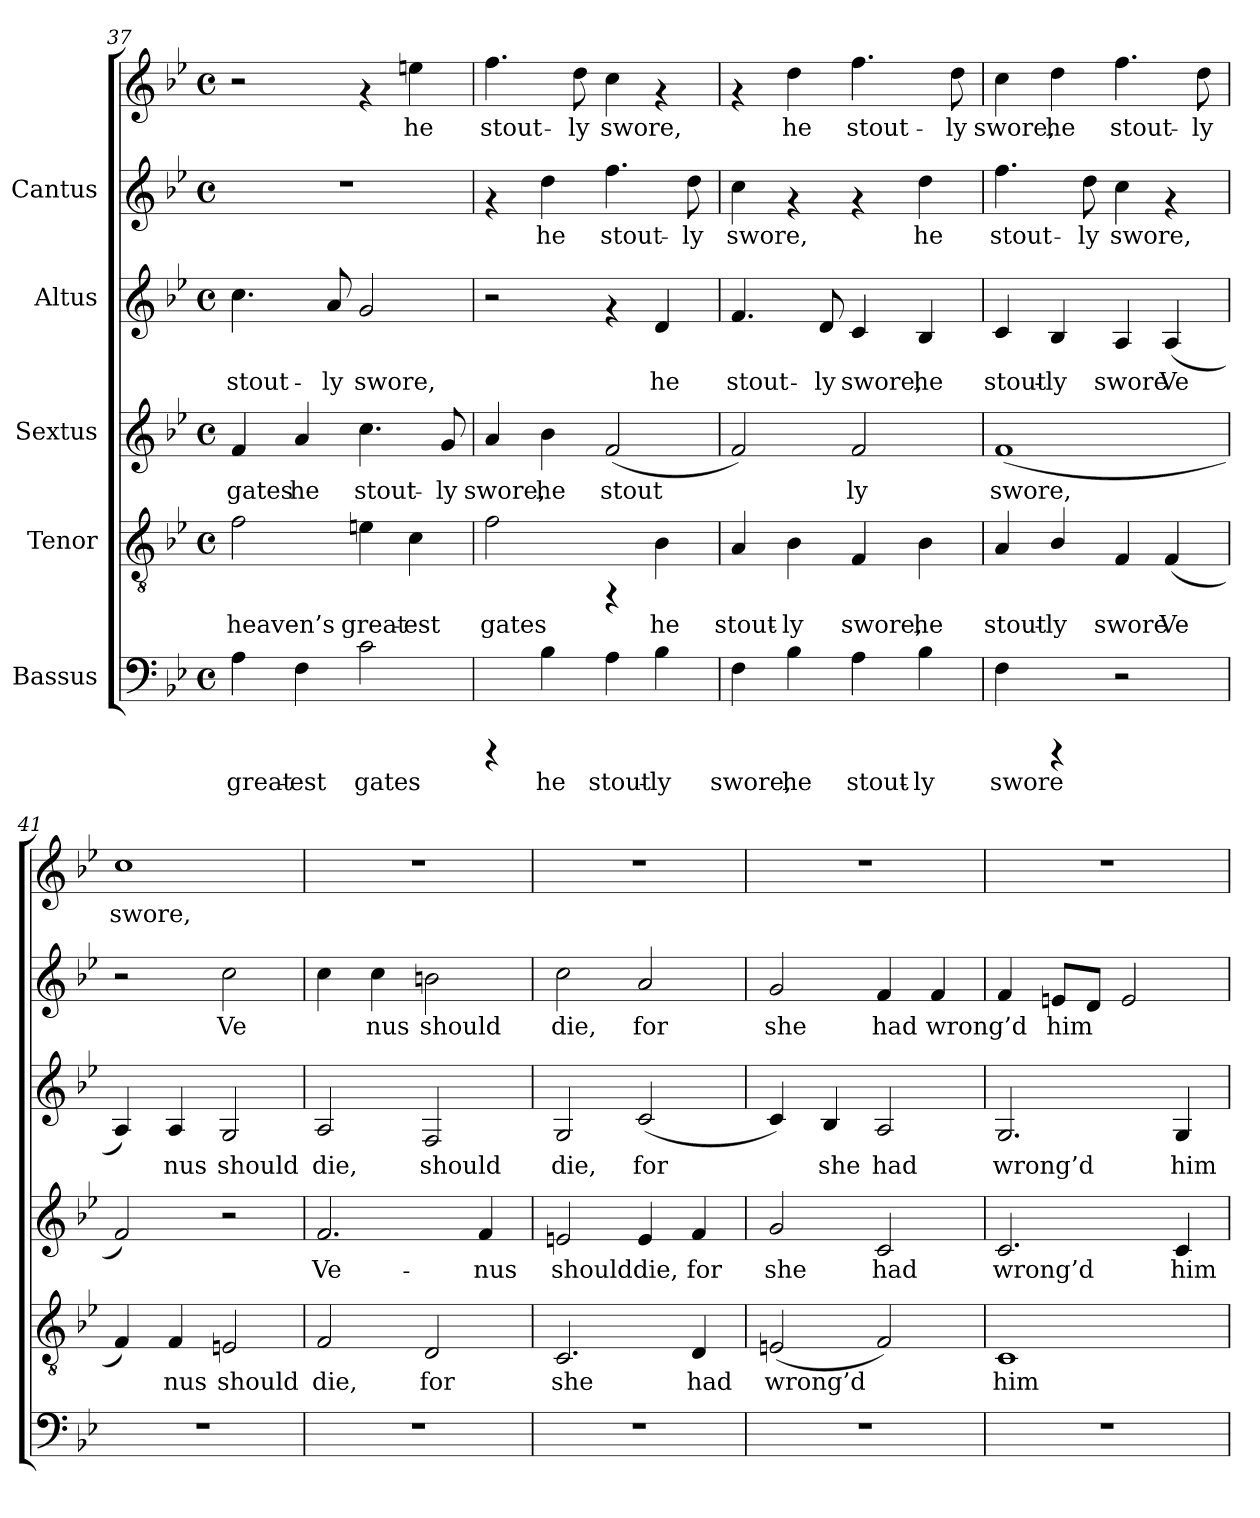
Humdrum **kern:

**kern	**text	**kern	**text	**kern	**text	**kern	**text	**kern	**text	**kern	**text
*part5	*part5	*part4	*part4	*part3	*part3	*part2	*part2	*part1	*part1	*part1	*part1
*staff6	*staff6	*staff5	*staff5	*staff4	*staff4	*staff3	*staff3	*staff2	*staff2	*staff1	*staff1
*I"Bassus	*	*I"Tenor	*	*I"Sextus	*	*I"Altus	*	*I"Cantus	*	*	*
*clefF4	*	*clefGv2	*	*clefG2	*	*clefG2	*	*clefG2	*	*clefG2	*
*k[b-e-]	*	*k[b-e-]	*	*k[b-e-]	*	*k[b-e-]	*	*k[b-e-]	*	*k[b-e-]	*
*B-:	*	*B-:	*	*B-:	*	*B-:	*	*B-:	*	*B-:	*
*M4/4	*	*M4/4	*	*M4/4	*	*M4/4	*	*M4/4	*	*M4/4	*
*met(c)	*	*met(c)	*	*met(c)	*	*met(c)	*	*met(c)	*	*met(c)	*
=37	=37	=37	=37	=37	=37	=37	=37	=37	=37	=37	=37
!	!LO:LY:b:cj	!	!LO:LY:b:cj	!	!LO:LY:b:cj	!	!LO:LY:b:cj	!	!	!	!
4A\	great-	2f\	heaven’s	4f/	gates	4.cc\	stout-	1r	.	2r	.
!	!LO:LY:b:cj	!	!	!	!LO:LY:b:cj	!	!	!	!	!	!
4F\	-est	.	.	4a/	he	.	.	.	.	.	.
!	!	!	!	!	!	!	!LO:LY:b:cj	!	!	!	!
.	.	.	.	.	.	8a/	-ly	.	.	.	.
!	!LO:LY:b:cj	!	!LO:LY:b:cj	!	!LO:LY:b:cj	!	!LO:LY:b:cj	!	!	!	!
2c\	gates	4en\	great-	4.cc\	stout-	2g/	swore,	.	.	4rf	.
!	!	!	!LO:LY:b:cj	!	!	!	!	!	!	!	!LO:LY:b:cj
.	.	4c\	-est	.	.	.	.	.	.	4een\	he
!	!	!	!	!	!LO:LY:b:cj	!	!	!	!	!	!
.	.	.	.	8g/	-ly	.	.	.	.	.	.
=38	=38	=38	=38	=38	=38	=38	=38	=38	=38	=38	=38
!	!	!	!LO:LY:b:cj	!	!LO:LY:b:cj	!	!	!	!	!	!LO:LY:b:cj
4rCCC	.	2f\	gates	4a/	swore,	2r	.	4rf	.	4.ff\	stout-
!	!LO:LY:b:cj	!	!	!	!LO:LY:b:cj	!	!	!	!LO:LY:b:cj	!	!
4B-\	he	.	.	4b-\	he	.	.	4dd\	he	.	.
!	!	!	!	!	!	!	!	!	!	!	!LO:LY:b:cj
.	.	.	.	.	.	.	.	.	.	8dd\	-ly
!	!LO:LY:b:cj	!	!	!	!LO:LY:b:cj	!	!	!	!LO:LY:b:cj	!	!LO:LY:b:cj
4A\	stout-	4rFF	.	(<2f/	stout-	4rf	.	4.ff\	stout-	4cc\	swore,
!	!LO:LY:b:cj	!	!LO:LY:b:cj	!	!	!	!LO:LY:b:cj	!	!	!	!
4B-\	-ly	4B-\	he	.	.	4d/	he	.	.	4rf	.
!	!	!	!	!	!	!	!	!	!LO:LY:b:cj	!	!
.	.	.	.	.	.	.	.	8dd\	-ly	.	.
=39	=39	=39	=39	=39	=39	=39	=39	=39	=39	=39	=39
!	!LO:LY:b:cj	!	!LO:LY:b:cj	!	!LO:LY:b:cj	!	!LO:LY:b:cj	!	!LO:LY:b:cj	!	!
4F\	swore,	4A/	stout-	2f/)	-	4.f/	stout-	4cc\	swore,	4rf	.
!	!LO:LY:b:cj	!	!LO:LY:b:cj	!	!	!	!	!	!	!	!LO:LY:b:cj
4B-\	he	4B-\	-ly	.	.	.	.	4rf	.	4dd\	he
!	!	!	!	!	!	!	!LO:LY:b:cj	!	!	!	!
.	.	.	.	.	.	8d/	-ly	.	.	.	.
!	!LO:LY:b:cj	!	!LO:LY:b:cj	!	!LO:LY:b:cj	!	!LO:LY:b:cj	!	!	!	!LO:LY:b:cj
4A\	stout-	4F/	swore,	2f/	ly	4c/	swore,	4rf	.	4.ff\	stout-
!	!LO:LY:b:cj	!	!LO:LY:b:cj	!	!	!	!LO:LY:b:cj	!	!LO:LY:b:cj	!	!
4B-\	-ly	4B-\	he	.	.	4B-/	he	4dd\	he	.	.
!	!	!	!	!	!	!	!	!	!	!	!LO:LY:b:cj
.	.	.	.	.	.	.	.	.	.	8dd\	-ly
!!LO:LB:g=z
=40	=40	=40	=40	=40	=40	=40	=40	=40	=40	=40	=40
!	!LO:LY:b:cj	!	!LO:LY:b:cj	!	!LO:LY:b:cj	!	!LO:LY:b:cj	!	!LO:LY:b:cj	!	!LO:LY:b:cj
4F\	swore	4A/	stout-	(<1f	swore,	4c/	stout-	4.ff\	stout-	4cc\	swore,
!	!	!	!LO:LY:b:cj	!	!	!	!LO:LY:b:cj	!	!	!	!LO:LY:b:cj
4rCCC	.	4B-/	-ly	.	.	4B-/	-ly	.	.	4dd\	he
!	!	!	!	!	!	!	!	!	!LO:LY:b:cj	!	!
.	.	.	.	.	.	.	.	8dd\	-ly	.	.
!	!	!	!LO:LY:b:cj	!	!	!	!LO:LY:b:cj	!	!LO:LY:b:cj	!	!LO:LY:b:cj
2r	.	4F/	swore	.	.	4A/	swore	4cc\	swore,	4.ff\	stout-
!	!	!	!LO:LY:b:cj	!	!	!	!LO:LY:b:cj	!	!	!	!
.	.	(<4F/	Ve-	.	.	(<4A/	Ve-	4rf	.	.	.
!	!	!	!	!	!	!	!	!	!	!	!LO:LY:b:cj
.	.	.	.	.	.	.	.	.	.	8dd\	-ly
=41	=41	=41	=41	=41	=41	=41	=41	=41	=41	=41	=41
!	!	!	!LO:LY:b:cj	!	!	!	!LO:LY:b:cj	!	!	!	!LO:LY:b:cj
1r	.	4F/)	-	2f/)	.	4A/)	-	2r	.	1cc	swore,
!	!	!	!LO:LY:b:cj	!	!	!	!LO:LY:b:cj	!	!	!	!
.	.	4F/	nus	.	.	4A/	nus	.	.	.	.
!	!	!	!LO:LY:b:cj	!	!	!	!LO:LY:b:cj	!	!LO:LY:b:cj	!	!
.	.	2En/	should	2r	.	2G/	should	2cc\	Ve-	.	.
=42	=42	=42	=42	=42	=42	=42	=42	=42	=42	=42	=42
!	!	!	!LO:LY:b:cj	!	!LO:LY:b:cj	!	!LO:LY:b:cj	!	!LO:LY:b:cj	!	!
1r	.	2F/	die,	2.f/	Ve-	2A/	die,	4cc\	-	1r	.
!	!	!	!	!	!	!	!	!	!LO:LY:b:cj	!	!
.	.	.	.	.	.	.	.	4cc\	nus	.	.
!	!	!	!LO:LY:b:cj	!	!	!	!LO:LY:b:cj	!	!LO:LY:b:cj	!	!
.	.	2D/	for	.	.	2F/	should	2bn\	should	.	.
!	!	!	!	!	!LO:LY:b:cj	!	!	!	!	!	!
.	.	.	.	4f/	-nus	.	.	.	.	.	.
=43	=43	=43	=43	=43	=43	=43	=43	=43	=43	=43	=43
!	!	!	!LO:LY:b:cj	!	!LO:LY:b:cj	!	!LO:LY:b:cj	!	!LO:LY:b:cj	!	!
1r	.	2.C/	she	2en/	should	2G/	die,	2cc\	die,	1r	.
!	!	!	!	!	!LO:LY:b:cj	!	!LO:LY:b:cj	!	!LO:LY:b:cj	!	!
.	.	.	.	4e/	die,	(<2c/	for	2a/	for	.	.
!	!	!	!LO:LY:b:cj	!	!LO:LY:b:cj	!	!	!	!	!	!
.	.	4D/	had	4f/	for	.	.	.	.	.	.
=44	=44	=44	=44	=44	=44	=44	=44	=44	=44	=44	=44
!	!	!	!LO:LY:b:cj	!	!LO:LY:b:cj	!	!LO:LY:b:cj	!	!LO:LY:b:cj	!	!
1r	.	(<2En/	wrong’d	2g/	she	4c/)	.	2g/	she	1r	.
!	!	!	!	!	!	!	!LO:LY:b:cj	!	!	!	!
.	.	.	.	.	.	4B-/	she	.	.	.	.
!	!	!	!LO:LY:b:cj	!	!LO:LY:b:cj	!	!LO:LY:b:cj	!	!LO:LY:b:cj	!	!
.	.	2F/)	.	2c/	had	2A/	had	4f/	had	.	.
!	!	!	!	!	!	!	!	!	!LO:LY:b:cj	!	!
.	.	.	.	.	.	.	.	4f/	wrong’d	.	.
!!LO:PB:g=z
=45	=45	=45	=45	=45	=45	=45	=45	=45	=45	=45	=45
!	!	!	!LO:LY:b:cj	!	!LO:LY:b:cj	!	!LO:LY:b:cj	!	!LO:LY:b:cj	!	!
1r	.	1C	him	2.c/	wrong’d	2.G/	wrong’d	4f/	.	1r	.
!	!	!	!	!	!	!	!	!	!LO:LY:b:cj	!	!
.	.	.	.	.	.	.	.	8en/L	him	.	.
!	!	!	!	!	!	!	!	!	!LO:LY:b:cj	!	!
.	.	.	.	.	.	.	.	8d/J	.	.	.
!	!	!	!	!	!	!	!	!	!LO:LY:b:cj	!	!
.	.	.	.	.	.	.	.	2e/	.	.	.
!	!	!	!	!	!LO:LY:b:cj	!	!LO:LY:b:cj	!	!	!	!
.	.	.	.	4c/	him	4G/	him	.	.	.	.
=	=	=	=	=	=	=	=	=	=	=	=
*-	*-	*-	*-	*-	*-	*-	*-	*-	*-	*-	*-
